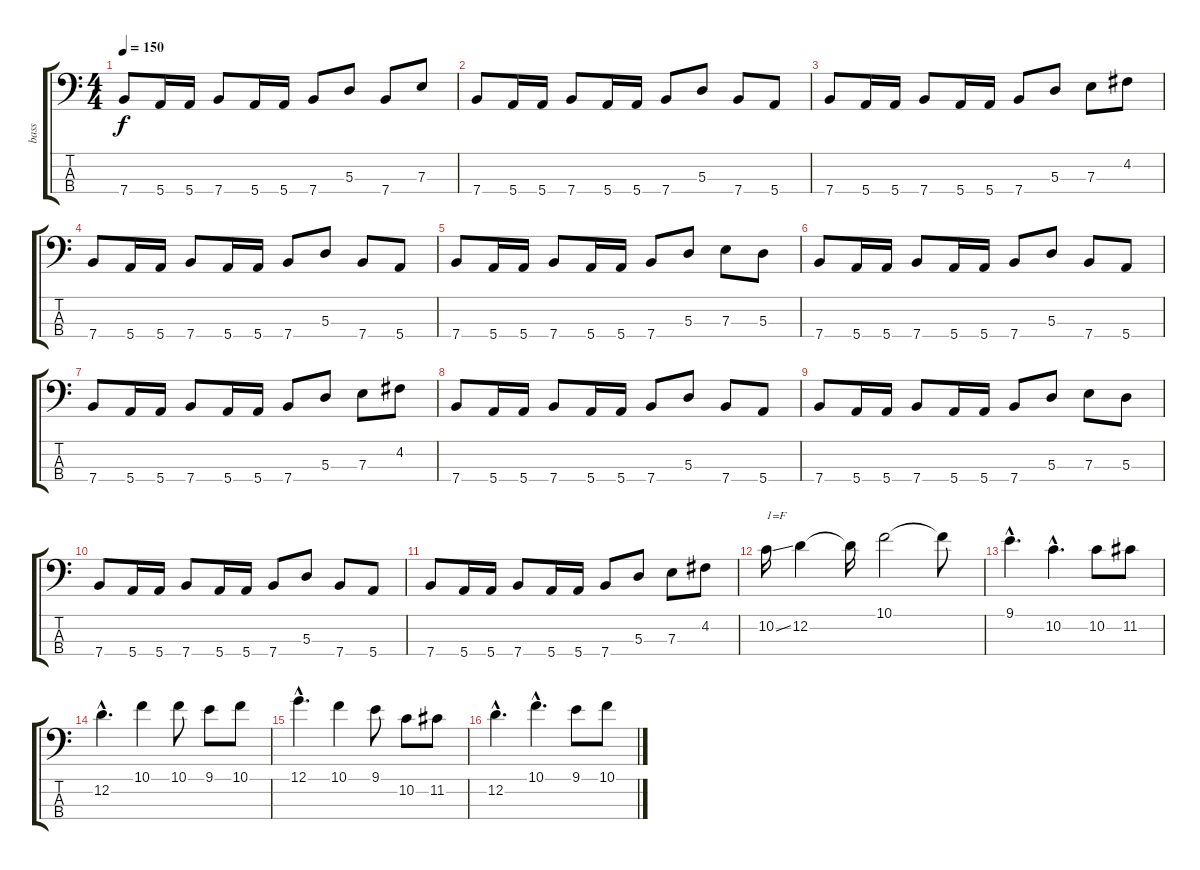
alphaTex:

\track ("bass" "bass") {instrument electricbassfinger}
\staff {score tabs}
\tuning (G2 D2 A1 E1) {hide}
\ts (4 4)
\tempo 150
\clef f4
\ks c
7.4.8{dy f} 5.4.16 5.4.16 7.4.8 5.4.16 5.4.16 7.4.8 5.3.8 7.4.8 7.3.8 |
7.4.8 5.4.16 5.4.16 7.4.8 5.4.16 5.4.16 7.4.8 5.3.8 7.4.8 5.4.8 |
7.4.8 5.4.16 5.4.16 7.4.8 5.4.16 5.4.16 7.4.8 5.3.8 7.3.8 4.2.8 |
7.4.8 5.4.16 5.4.16 7.4.8 5.4.16 5.4.16 7.4.8 5.3.8 7.4.8 5.4.8 |
7.4.8 5.4.16 5.4.16 7.4.8 5.4.16 5.4.16 7.4.8 5.3.8 7.3.8 5.3.8 |
7.4.8 5.4.16 5.4.16 7.4.8 5.4.16 5.4.16 7.4.8 5.3.8 7.4.8 5.4.8 |
7.4.8 5.4.16 5.4.16 7.4.8 5.4.16 5.4.16 7.4.8 5.3.8 7.3.8 4.2.8 |
7.4.8 5.4.16 5.4.16 7.4.8 5.4.16 5.4.16 7.4.8 5.3.8 7.4.8 5.4.8 |
7.4.8 5.4.16 5.4.16 7.4.8 5.4.16 5.4.16 7.4.8 5.3.8 7.3.8 5.3.8 |
7.4.8 5.4.16 5.4.16 7.4.8 5.4.16 5.4.16 7.4.8 5.3.8 7.4.8 5.4.8 |
7.4.8 5.4.16 5.4.16 7.4.8 5.4.16 5.4.16 7.4.8 5.3.8 7.3.8 4.2.8 |
10.2{ss}.16{txt "1=F"} 12.2.4 12.2{t}.16 10.1.2 10.1{t}.8 |
9.1{hac}.4{d} 10.2{hac}.4{d} 10.2.8 11.2.8 |
12.2{hac}.4{d} 10.1.4 10.1.8 9.1.8 10.1.8 |
12.1{hac}.4{d} 10.1.4 9.1.8 10.2.8 11.2.8 |
12.2{hac}.4{d} 10.1{hac}.4{d} 9.1.8 10.1.8
